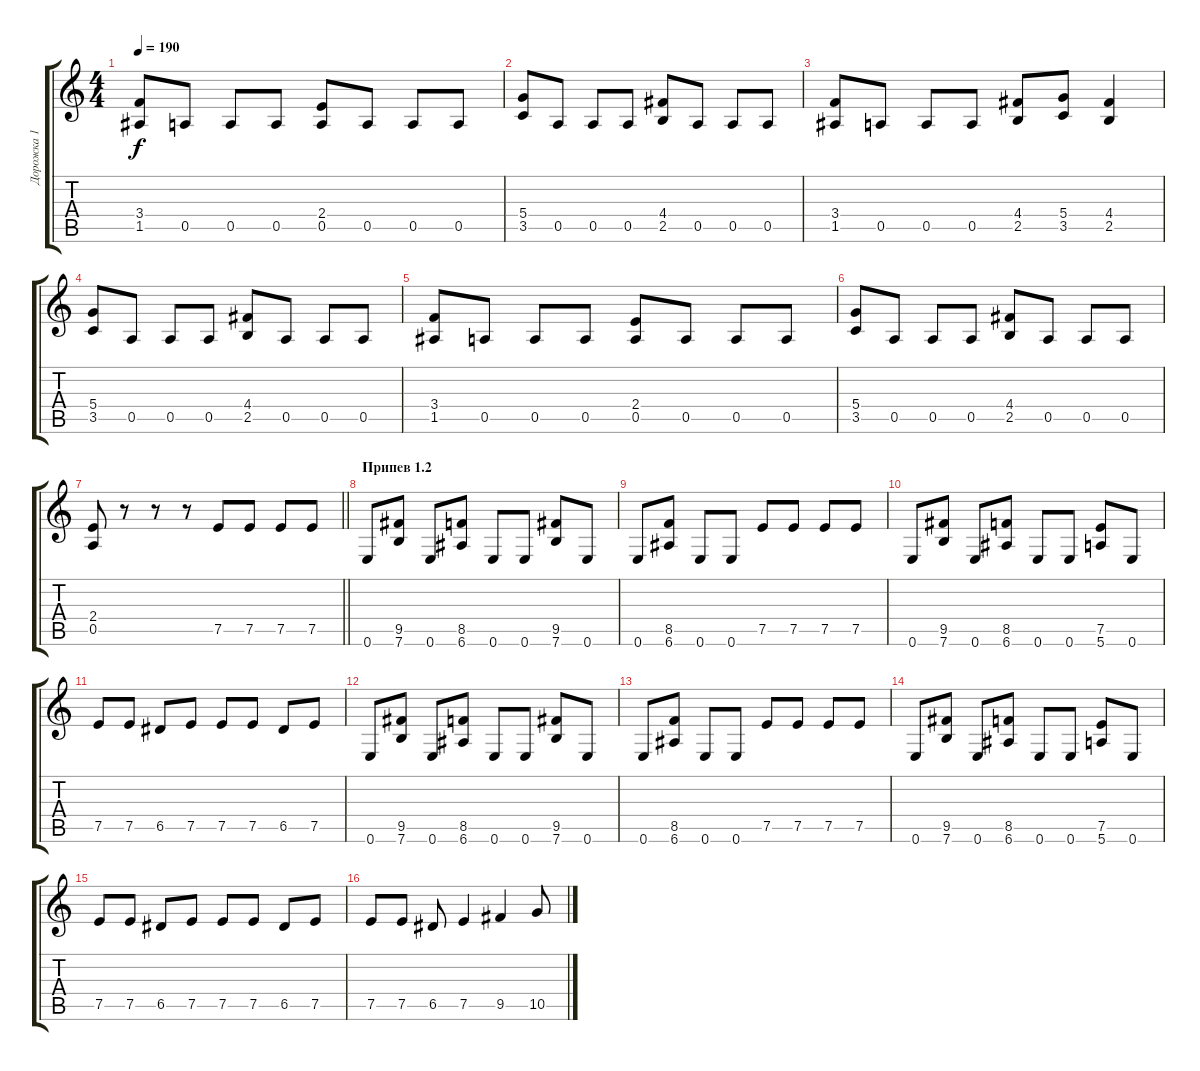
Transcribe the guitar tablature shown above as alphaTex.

\track ("Дорожка 1" "Дорожка 1") {instrument distortionguitar}
\staff {score tabs}
\tuning (E4 B3 G3 D3 A2 E2) {hide}
\ts (4 4)
\tempo 190
\clef g2
\ks c
(3.4 1.5).8{dy f} 0.5.8 0.5.8 0.5.8 (2.4 0.5).8 0.5.8 0.5.8 0.5.8 |
(5.4 3.5).8 0.5.8 0.5.8 0.5.8 (4.4 2.5).8 0.5.8 0.5.8 0.5.8 |
(3.4 1.5).8 0.5.8 0.5.8 0.5.8 (4.4 2.5).8 (5.4 3.5).8 (4.4 2.5).4 |
(5.4 3.5).8 0.5.8 0.5.8 0.5.8 (4.4 2.5).8 0.5.8 0.5.8 0.5.8 |
(3.4 1.5).8 0.5.8 0.5.8 0.5.8 (2.4 0.5).8 0.5.8 0.5.8 0.5.8 |
(5.4 3.5).8 0.5.8 0.5.8 0.5.8 (4.4 2.5).8 0.5.8 0.5.8 0.5.8 |
\barLineRight lightlight
(2.4 0.5).8 r.8 r.8 r.8 7.5.8 7.5.8 7.5.8 7.5.8 |
\section ("" "Припев 1.2")
0.6.8 (9.5 7.6).8 0.6.8 (8.5 6.6).8 0.6.8 0.6.8 (9.5 7.6).8 0.6.8 |
0.6.8 (8.5 6.6).8 0.6.8 0.6.8 7.5.8 7.5.8 7.5.8 7.5.8 |
0.6.8 (9.5 7.6).8 0.6.8 (8.5 6.6).8 0.6.8 0.6.8 (7.5 5.6).8 0.6.8 |
7.5.8 7.5.8 6.5.8 7.5.8 7.5.8 7.5.8 6.5.8 7.5.8 |
0.6.8 (9.5 7.6).8 0.6.8 (8.5 6.6).8 0.6.8 0.6.8 (9.5 7.6).8 0.6.8 |
0.6.8 (8.5 6.6).8 0.6.8 0.6.8 7.5.8 7.5.8 7.5.8 7.5.8 |
0.6.8 (9.5 7.6).8 0.6.8 (8.5 6.6).8 0.6.8 0.6.8 (7.5 5.6).8 0.6.8 |
7.5.8 7.5.8 6.5.8 7.5.8 7.5.8 7.5.8 6.5.8 7.5.8 |
7.5.8 7.5.8 6.5.8 7.5.4 9.5.4 10.5.8
